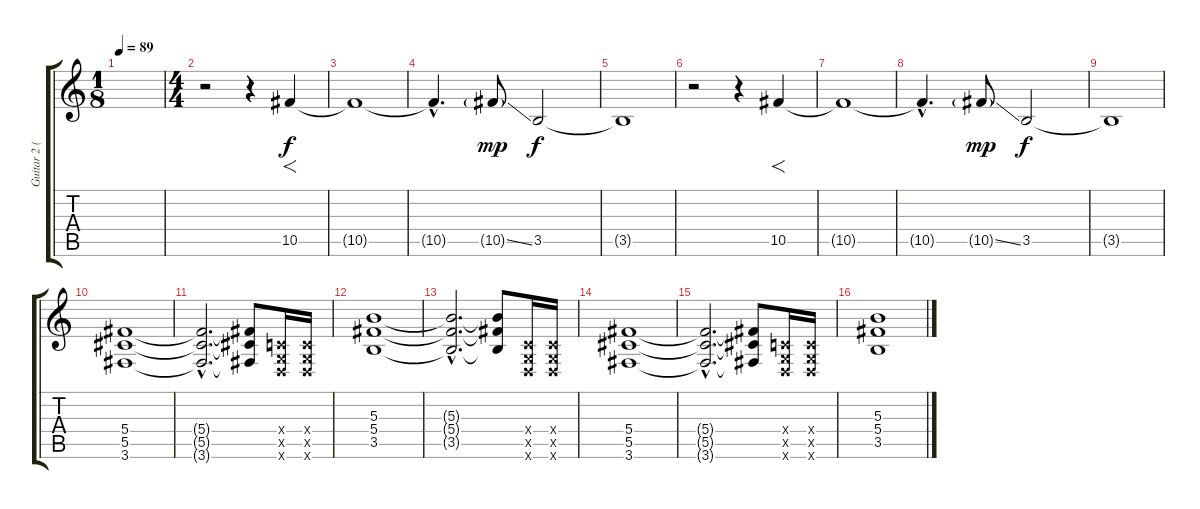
\track ("Guitar 2 (Gilbey)" "Guitar 2 (") {instrument overdrivenguitar}
\staff {score tabs}
\tuning (Eb4 Bb3 Gb3 Db3 Ab2 Eb2) {hide}
\ts (1 8)
\tempo 89
\clef g2
\ks c
|
\ts (4 4)
r.2 r.4 10.5.4{f} |
10.5{t}.1 |
10.5{hac t}.4{d} 10.5{ss g}.8{dy mp} 3.5.2{dy f} |
3.5{t}.1 |
r.2 r.4 10.5.4{f} |
10.5{t}.1 |
10.5{hac t}.4{d} 10.5{ss g}.8{dy mp} 3.5.2{dy f} |
3.5{t}.1 |
(5.4 5.5 3.6).1 |
(5.4{hac t} 5.5{hac t} 3.6{hac t}).2{d} (5.4{t} 5.5{t} 3.6{t}).8 (-1.4{x} -1.5{x} -1.6{x}).16 (-1.4{x} -1.5{x} -1.6{x}).16 |
(5.3 5.4 3.5).1 |
(5.3{hac t} 5.4{hac t} 3.5{hac t}).2{d} (5.3{t} 5.4{t} 3.5{t}).8 (-1.4{x} -1.5{x} -1.6{x}).16 (-1.4{x} -1.5{x} -1.6{x}).16 |
(5.4 5.5 3.6).1 |
(5.4{hac t} 5.5{hac t} 3.6{hac t}).2{d} (5.4{t} 5.5{t} 3.6{t}).8 (-1.4{x} -1.5{x} -1.6{x}).16 (-1.4{x} -1.5{x} -1.6{x}).16 |
(5.3 5.4 3.5).1
